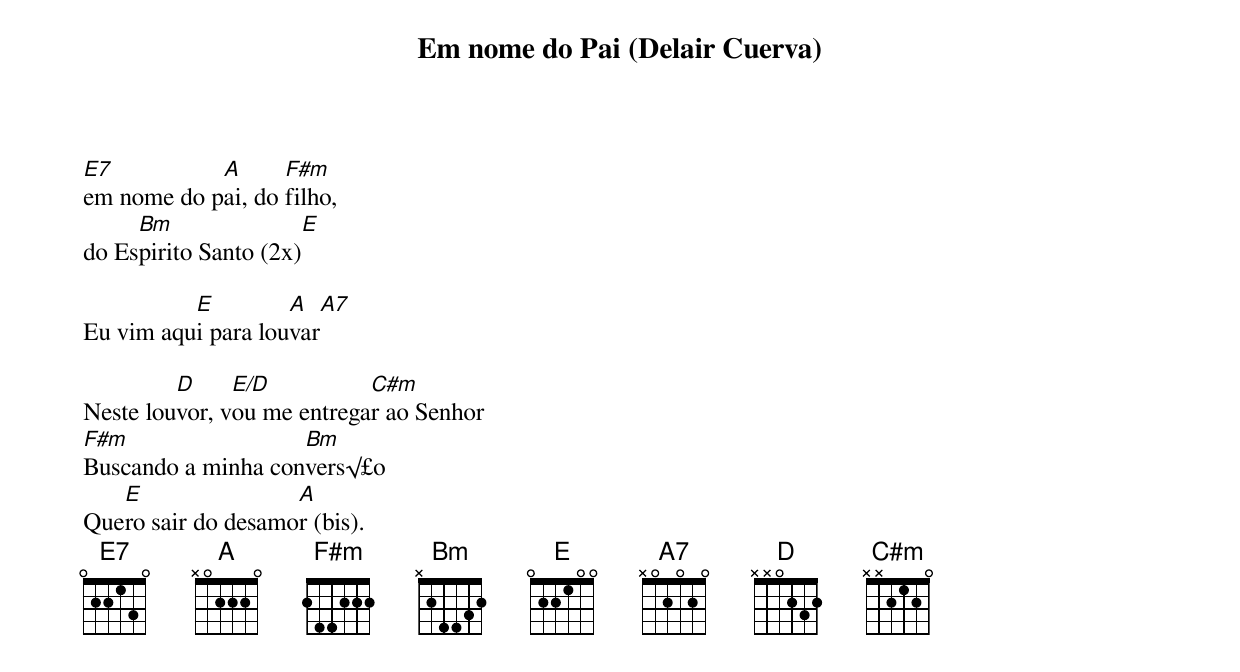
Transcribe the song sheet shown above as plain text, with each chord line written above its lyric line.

Em nome do Pai (Delair Cuerva)

E7          A      F#m
em nome do pai, do filho,
     Bm               E
do Espirito Santo (2x)

          E         A   A7
Eu vim aqui para louvar

         D     E/D          C#m
Neste louvor, vou me entregar ao Senhor
F#m                 Bm
Buscando a minha convers√£o
   E                A
Quero sair do desamor (bis).
